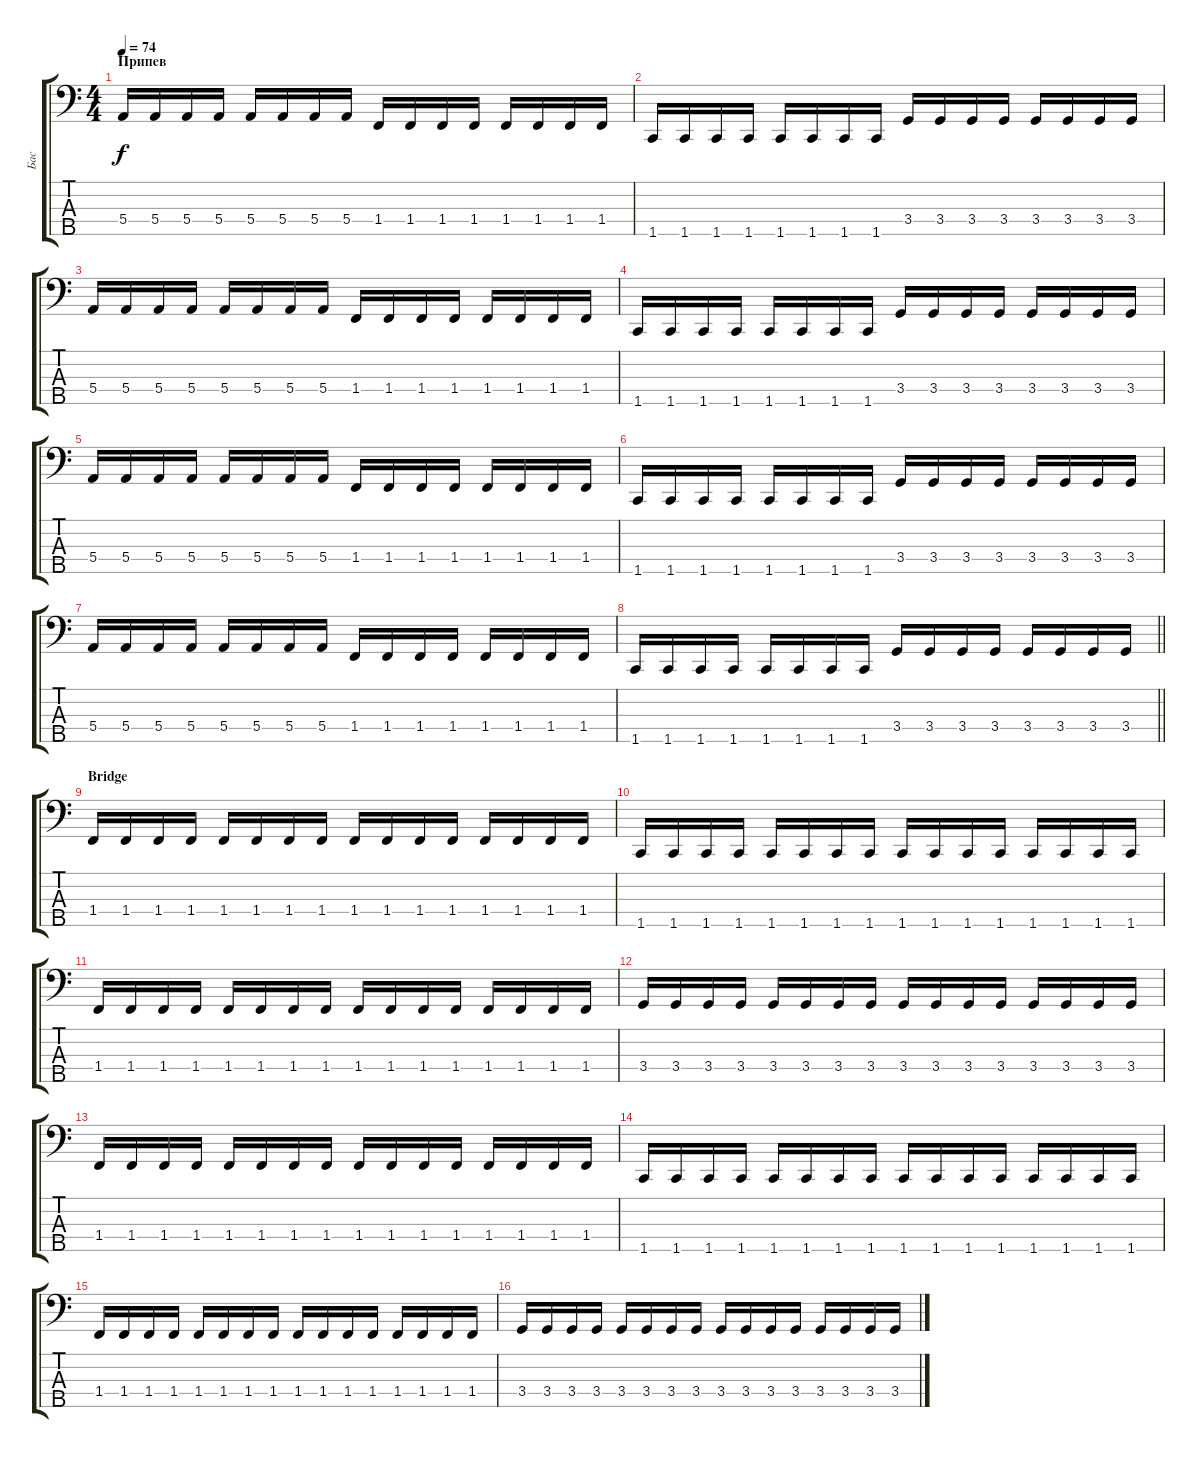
\track ("Бас" "Бас") {instrument electricbassfinger}
\staff {score tabs}
\tuning (G2 D2 A1 E1 B0) {hide}
\ts (4 4)
\section ("" "Припев")
\tempo 74
\clef f4
\ks c
5.4.16{dy f} 5.4.16 5.4.16 5.4.16 5.4.16 5.4.16 5.4.16 5.4.16 1.4.16 1.4.16 1.4.16 1.4.16 1.4.16 1.4.16 1.4.16 1.4.16 |
1.5.16 1.5.16 1.5.16 1.5.16 1.5.16 1.5.16 1.5.16 1.5.16 3.4.16 3.4.16 3.4.16 3.4.16 3.4.16 3.4.16 3.4.16 3.4.16 |
5.4.16 5.4.16 5.4.16 5.4.16 5.4.16 5.4.16 5.4.16 5.4.16 1.4.16 1.4.16 1.4.16 1.4.16 1.4.16 1.4.16 1.4.16 1.4.16 |
1.5.16 1.5.16 1.5.16 1.5.16 1.5.16 1.5.16 1.5.16 1.5.16 3.4.16 3.4.16 3.4.16 3.4.16 3.4.16 3.4.16 3.4.16 3.4.16 |
5.4.16 5.4.16 5.4.16 5.4.16 5.4.16 5.4.16 5.4.16 5.4.16 1.4.16 1.4.16 1.4.16 1.4.16 1.4.16 1.4.16 1.4.16 1.4.16 |
1.5.16 1.5.16 1.5.16 1.5.16 1.5.16 1.5.16 1.5.16 1.5.16 3.4.16 3.4.16 3.4.16 3.4.16 3.4.16 3.4.16 3.4.16 3.4.16 |
5.4.16 5.4.16 5.4.16 5.4.16 5.4.16 5.4.16 5.4.16 5.4.16 1.4.16 1.4.16 1.4.16 1.4.16 1.4.16 1.4.16 1.4.16 1.4.16 |
\barLineRight lightlight
1.5.16 1.5.16 1.5.16 1.5.16 1.5.16 1.5.16 1.5.16 1.5.16 3.4.16 3.4.16 3.4.16 3.4.16 3.4.16 3.4.16 3.4.16 3.4.16 |
\section ("" "Bridge")
1.4.16 1.4.16 1.4.16 1.4.16 1.4.16 1.4.16 1.4.16 1.4.16 1.4.16 1.4.16 1.4.16 1.4.16 1.4.16 1.4.16 1.4.16 1.4.16 |
1.5.16 1.5.16 1.5.16 1.5.16 1.5.16 1.5.16 1.5.16 1.5.16 1.5.16 1.5.16 1.5.16 1.5.16 1.5.16 1.5.16 1.5.16 1.5.16 |
1.4.16 1.4.16 1.4.16 1.4.16 1.4.16 1.4.16 1.4.16 1.4.16 1.4.16 1.4.16 1.4.16 1.4.16 1.4.16 1.4.16 1.4.16 1.4.16 |
3.4.16 3.4.16 3.4.16 3.4.16 3.4.16 3.4.16 3.4.16 3.4.16 3.4.16 3.4.16 3.4.16 3.4.16 3.4.16 3.4.16 3.4.16 3.4.16 |
1.4.16 1.4.16 1.4.16 1.4.16 1.4.16 1.4.16 1.4.16 1.4.16 1.4.16 1.4.16 1.4.16 1.4.16 1.4.16 1.4.16 1.4.16 1.4.16 |
1.5.16 1.5.16 1.5.16 1.5.16 1.5.16 1.5.16 1.5.16 1.5.16 1.5.16 1.5.16 1.5.16 1.5.16 1.5.16 1.5.16 1.5.16 1.5.16 |
1.4.16 1.4.16 1.4.16 1.4.16 1.4.16 1.4.16 1.4.16 1.4.16 1.4.16 1.4.16 1.4.16 1.4.16 1.4.16 1.4.16 1.4.16 1.4.16 |
3.4.16 3.4.16 3.4.16 3.4.16 3.4.16 3.4.16 3.4.16 3.4.16 3.4.16 3.4.16 3.4.16 3.4.16 3.4.16 3.4.16 3.4.16 3.4.16
